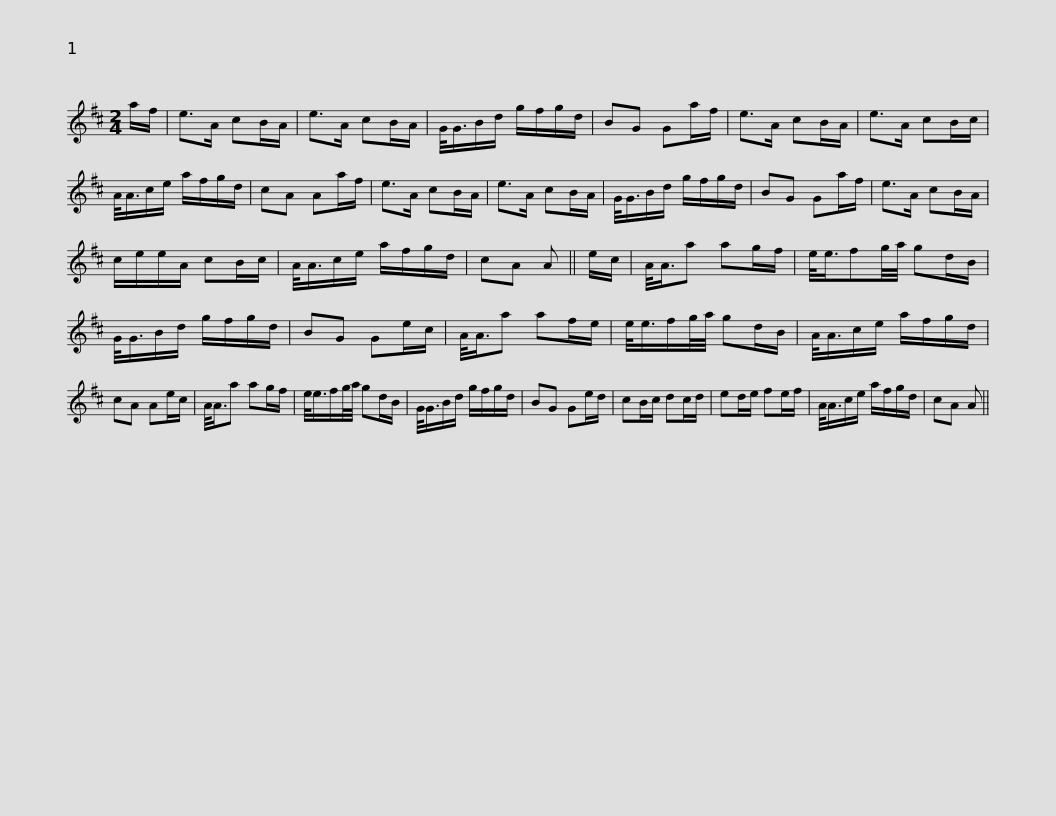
X:1
L:1/8
M:2/4
I:linebreak $
K:D
V:1 treble
V:1
 a/f/ | e>A cB/A/ | e>A cB/A/ | G/<G/B/d/ g/f/g/d/ | BG Ga/f/ | %5
 e>A cB/A/ | e>A cB/c/ | A/<A/c/e/ a/f/g/d/ |$ cA Aa/f/ | e>A cB/A/ | %10
 e>A cB/A/ | G/<G/B/d/ g/f/g/d/ | BG Ga/f/ | e>A cB/A/ | c/e/e/A/ cB/c/ |$ %15
 A/<A/c/e/ a/f/g/d/ | cA A || e/c/ | A/<A/a ag/f/ | e/<e/fg/4a/4 gd/B/ | %20
 G/<G/B/d/ g/f/g/d/ | BG Ge/c/ |$ A/<A/a af/e/ | e/<e/f/g/4a/4 gd/B/ | A/<A/c/e/ a/f/g/d/ | %25
 cA Ae/c/ | A/<A/a ag/f/ | e/<e/f/g/4a/4 gd/B/ |$ G/<G/B/d/ g/f/g/d/ | BG Ge/d/ | %30
 cB/c/ dc/d/ | ed/e/ fe/f/ | A/<A/c/e/ a/f/g/d/ | cA A || %34
